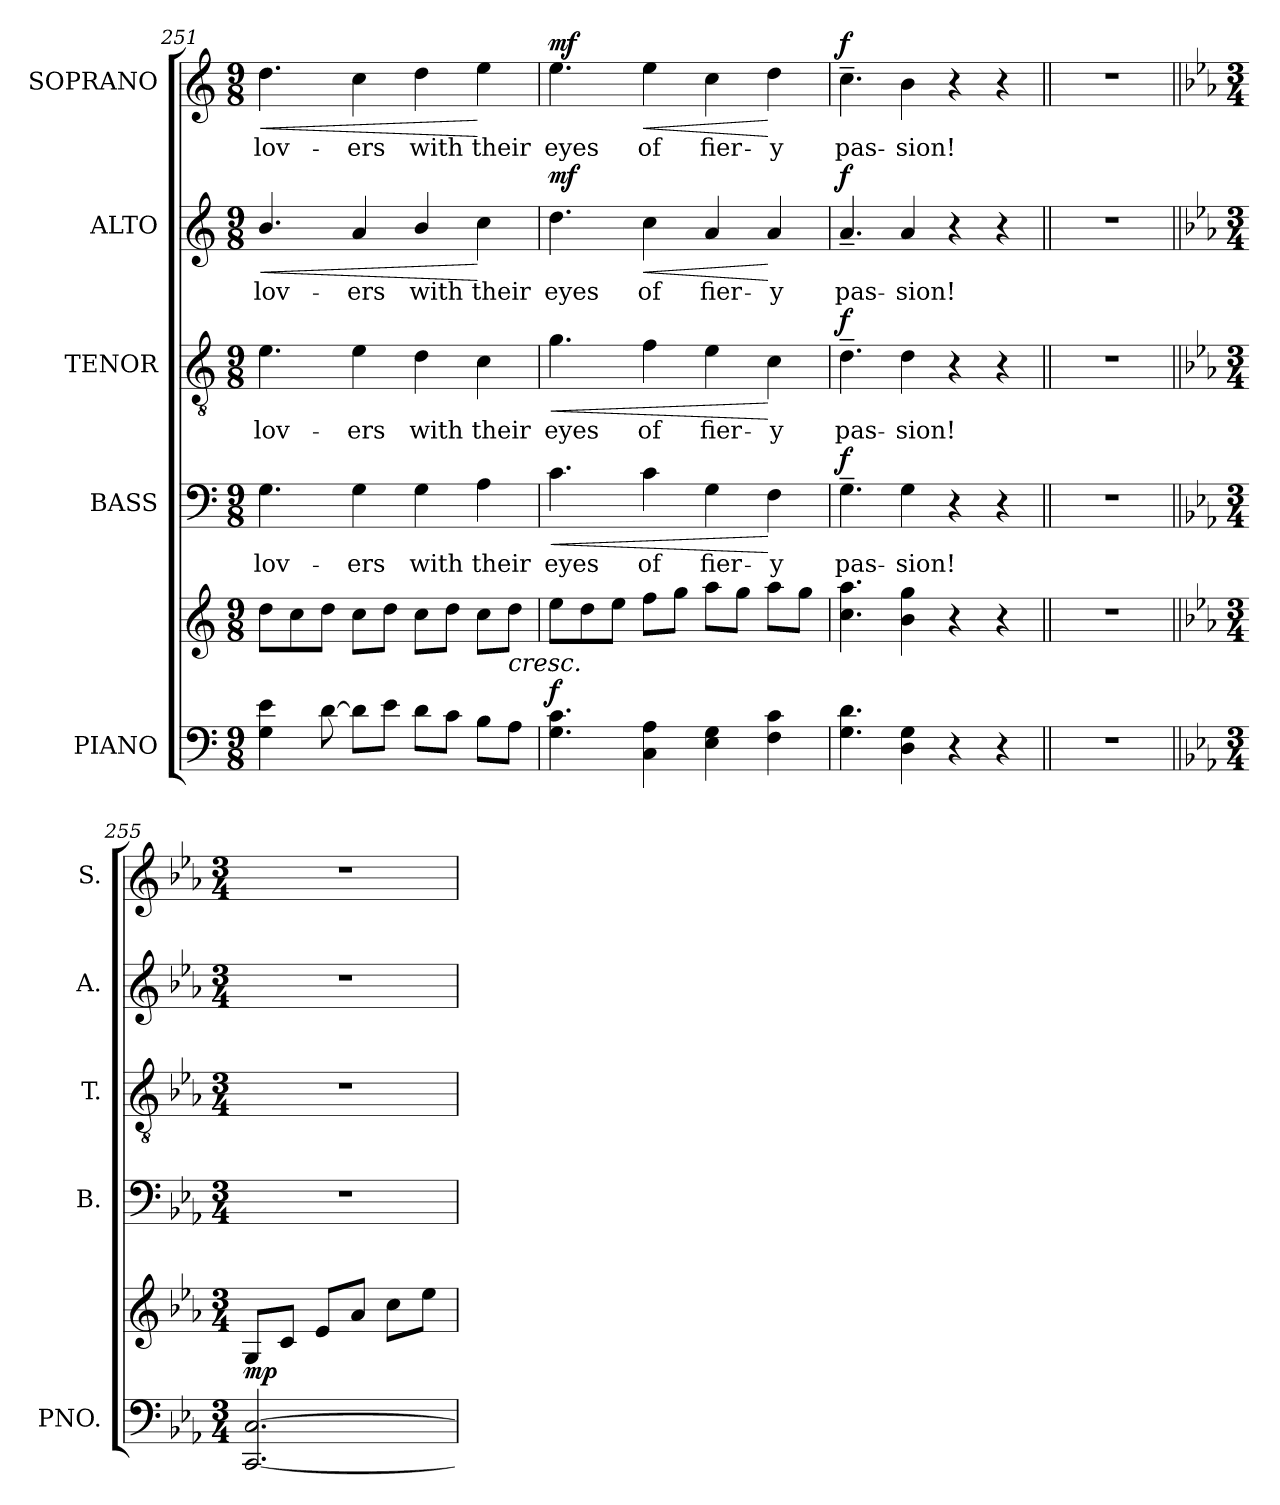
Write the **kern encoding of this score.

**kern	**kern	**dynam	**kern	**text	**dynam	**kern	**text	**dynam	**kern	**text	**dynam	**kern	**text	**dynam
*part5	*part5	*part5	*part4	*part4	*part4	*part3	*part3	*part3	*part2	*part2	*part2	*part1	*part1	*part1
*staff6	*staff5	*staff5/6	*staff4	*staff4	*staff4	*staff3	*staff3	*staff3	*staff2	*staff2	*staff2	*staff1	*staff1	*staff1
*I"PIANO	*	*	*I"BASS	*	*	*I"TENOR	*	*	*I"ALTO	*	*	*I"SOPRANO	*	*
*I'PNO.	*	*	*I'B.	*	*	*I'T.	*	*	*I'A.	*	*	*I'S.	*	*
!!LO:PB:g=z
*clefF4	*clefG2	*	*clefF4	*	*	*clefGv2	*	*	*clefG2	*	*	*clefG2	*	*
*	*	*	*	*	*	*ITrd7c12	*	*	*	*	*	*	*	*
*k[]	*k[]	*	*k[]	*	*	*k[]	*	*	*k[]	*	*	*k[]	*	*
*C:	*C:	*	*C:	*	*	*C:	*	*	*C:	*	*	*C:	*	*
*M9/8	*M9/8	*	*M9/8	*	*	*M9/8	*	*	*M9/8	*	*	*M9/8	*	*
=251	=251	=251	=251	=251	=251	=251	=251	=251	=251	=251	=251	=251	=251	=251
!	!	!	!	!LO:LY:b:color=#000000	!	!	!	!	!	!	!	!	!	!
!	!	!	!	!	!	!	!LO:LY:b:color=#000000	!	!	!	!	!	!	!
!	!	!	!	!	!	!	!	!	!	!LO:LY:b:color=#000000	!LO:HP:b	!	!	!
!	!	!	!	!	!	!	!	!	!	!	!	!	!LO:LY:b:color=#000000	!LO:HP:b
4Gi\ 4ei	8ddi\L	.	4.Gi\	lov-	.	4.Ei\	lov-	.	4.bi/	lov-	<	4.ddi\	lov-	<
.	8cci\	.	.	.	.	.	.	.	.	.	.	.	.	.
[8di\	8ddi\J	[	.	.	.	.	.	.	.	.	.	.	.	.
!	!	!	!	!LO:LY:b:color=#000000	!	!	!	!	!	!	!	!	!	!
!	!	!	!	!	!	!	!LO:LY:b:color=#000000	!	!	!	!	!	!	!
!	!	!	!	!	!	!	!	!	!	!LO:LY:b:color=#000000	!	!	!	!
!	!	!	!	!	!	!	!	!	!	!	!	!	!LO:LY:b:color=#000000	!
8di\L]	8cci\L	.	4Gi\	-ers	.	4Ei\	-ers	.	4ai/	-ers	.	4cci\	-ers	.
8ei\J	8ddi\J	.	.	.	.	.	.	.	.	.	.	.	.	.
!	!	!	!	!LO:LY:b:color=#000000	!	!	!	!	!	!	!	!	!	!
!	!	!	!	!	!	!	!LO:LY:b:color=#000000	!	!	!	!	!	!	!
!	!	!	!	!	!	!	!	!	!	!LO:LY:b:color=#000000	!	!	!	!
!	!	!	!	!	!	!	!	!	!	!	!	!	!LO:LY:b:color=#000000	!
8di\L	8cci\L	.	4Gi\	with	.	4Di\	with	.	4bi/	with	.	4ddi\	with	.
8ci\J	8ddi\J	.	.	.	.	.	.	.	.	.	.	.	.	.
!	!	!	!	!LO:LY:b:color=#000000	!	!	!	!	!	!	!	!	!	!
!	!	!	!	!	!	!	!LO:LY:b:color=#000000	!	!	!	!	!	!	!
!	!	!	!	!	!	!	!	!	!	!LO:LY:b:color=#000000	!	!	!	!
!	!	!	!	!	!	!	!	!	!	!	!	!	!LO:LY:b:color=#000000	!
8Bi\L	8cci\L	.	4Ai\	their	.	4Ci\	their	.	4cci\	their	[	4eei\	their	[
!	!	!LO:HP:b	!	!	!	!	!	!	!	!	!	!	!	!
8Ai\J	8ddi\J	<	.	.	.	.	.	.	.	.	.	.	.	.
=252	=252	=252	=252	=252	=252	=252	=252	=252	=252	=252	=252	=252	=252	=252
!	!	!	!	!LO:LY:b:color=#000000	!LO:HP:b	!	!	!	!	!	!	!	!	!
!	!	!	!	!	!	!	!LO:LY:b:color=#000000	!LO:HP:b	!	!	!	!	!	!
!	!	!	!	!	!	!	!	!	!	!LO:LY:b:color=#000000	!	!	!	!
!	!	!	!	!	!	!	!	!	!	!	!	!	!LO:LY:b:color=#000000	!
4.Gi\ 4.ci	8eei\L	f	4.ci\	eyes	<	4.Gi\	eyes	<	4.ddi\	eyes	mf	4.eei\	eyes	mf
.	8ddi\	.	.	.	.	.	.	.	.	.	.	.	.	.
.	8eei\J	.	.	.	.	.	.	.	.	.	.	.	.	.
!	!	!	!	!LO:LY:b:color=#000000	!	!	!	!	!	!	!	!	!	!
!	!	!	!	!	!	!	!LO:LY:b:color=#000000	!	!	!	!	!	!	!
!	!	!	!	!	!	!	!	!	!	!LO:LY:b:color=#000000	!LO:HP:b	!	!	!
!	!	!	!	!	!	!	!	!	!	!	!	!	!LO:LY:b:color=#000000	!LO:HP:b
4Ci\ 4Ai	8ffi\L	.	4ci\	of	.	4Fi\	of	.	4cci\	of	<	4eei\	of	<
.	8ggi\J	.	.	.	.	.	.	.	.	.	.	.	.	.
!	!	!	!	!LO:LY:b:color=#000000	!	!	!	!	!	!	!	!	!	!
!	!	!	!	!	!	!	!LO:LY:b:color=#000000	!	!	!	!	!	!	!
!	!	!	!	!	!	!	!	!	!	!LO:LY:b:color=#000000	!	!	!	!
!	!	!	!	!	!	!	!	!	!	!	!	!	!LO:LY:b:color=#000000	!
4Ei\ 4Gi	8aai\L	.	4Gi\	fier-	.	4Ei\	fier-	.	4ai/	fier-	.	4cci\	fier-	.
.	8ggi\J	.	.	.	.	.	.	.	.	.	.	.	.	.
!	!	!	!	!LO:LY:b:color=#000000	!	!	!	!	!	!	!	!	!	!
!	!	!	!	!	!	!	!LO:LY:b:color=#000000	!	!	!	!	!	!	!
!	!	!	!	!	!	!	!	!	!	!LO:LY:b:color=#000000	!	!	!	!
!	!	!	!	!	!	!	!	!	!	!	!	!	!LO:LY:b:color=#000000	!
4Fi\ 4ci	8aai\L	.	4Fi\	-y	[	4Ci\	-y	[	4ai/	-y	[	4ddi\	-y	[
.	8ggi\J	.	.	.	.	.	.	.	.	.	.	.	.	.
=253	=253	=253	=253	=253	=253	=253	=253	=253	=253	=253	=253	=253	=253	=253
!	!	!	!	!LO:LY:b:color=#000000	!	!	!	!	!	!	!	!	!	!
!	!	!	!	!	!	!	!LO:LY:b:color=#000000	!	!	!	!	!	!	!
!	!	!	!	!	!	!	!	!	!	!LO:LY:b:color=#000000	!	!	!	!
!	!	!	!	!	!	!	!	!	!	!	!	!	!LO:LY:b:color=#000000	!
4.Gi\ 4.di	4.cci\ 4.aai	.	4.G~i\	pas-	f	4.D~i\	pas-	f	4.a~i/	pas-	f	4.cc~i\	pas-	f
!	!	!	!	!LO:LY:b:color=#000000	!	!	!	!	!	!	!	!	!	!
!	!	!	!	!	!	!	!LO:LY:b:color=#000000	!	!	!	!	!	!	!
!	!	!	!	!	!	!	!	!	!	!LO:LY:b:color=#000000	!	!	!	!
!	!	!	!	!	!	!	!	!	!	!	!	!	!LO:LY:b:color=#000000	!
4Di\ 4Gi	4bi\ 4ggi	.	4Gi\	-sion!	.	4Di\	-sion!	.	4ai/	-sion!	.	4bi\	-sion!	.
4r	4r	.	4r	.	.	4r	.	.	4r	.	.	4r	.	.
4r	4r	.	4r	.	.	4r	.	.	4r	.	.	4r	.	.
=254||	=254||	=254||	=254||	=254||	=254||	=254||	=254||	=254||	=254||	=254||	=254||	=254||	=254||	=254||
!LO:N:vis=1	!LO:N:vis=1	!	!LO:N:vis=1	!	!	!LO:N:vis=1	!	!	!LO:N:vis=1	!	!	!LO:N:vis=1	!	!
8%9r	8%9r	.	8%9r	.	.	8%9r	.	.	8%9r	.	.	8%9r	.	.
!!LO:PB:g=z
=255||	=255||	=255||	=255||	=255||	=255||	=255||	=255||	=255||	=255||	=255||	=255||	=255||	=255||	=255||
*k[b-e-a-]	*k[b-e-a-]	*	*k[b-e-a-]	*	*	*k[b-e-a-]	*	*	*k[b-e-a-]	*	*	*k[b-e-a-]	*	*
*E-:	*E-:	*	*E-:	*	*	*E-:	*	*	*E-:	*	*	*E-:	*	*
*M3/4	*M3/4	*	*M3/4	*	*	*M3/4	*	*	*M3/4	*	*	*M3/4	*	*
*	*MM60	*	*	*	*	*	*	*	*	*	*	*MM60	*	*
!	!	!	!LO:N:vis=1	!	!	!LO:N:vis=1	!	!	!LO:N:vis=1	!	!	!LO:N:vis=1	!	!
[2.CCi/ [2.Ci	8Gi/L	mp	2.r	.	.	2.r	.	.	2.r	.	.	2.r	.	.
.	8ci/J	.	.	.	.	.	.	.	.	.	.	.	.	.
.	8e-i/L	.	.	.	.	.	.	.	.	.	.	.	.	.
.	8a-i/J	.	.	.	.	.	.	.	.	.	.	.	.	.
.	8cci\L	.	.	.	.	.	.	.	.	.	.	.	.	.
.	8ee-i\J	.	.	.	.	.	.	.	.	.	.	.	.	.
=	=	=	=	=	=	=	=	=	=	=	=	=	=	=
*-	*-	*-	*-	*-	*-	*-	*-	*-	*-	*-	*-	*-	*-	*-
